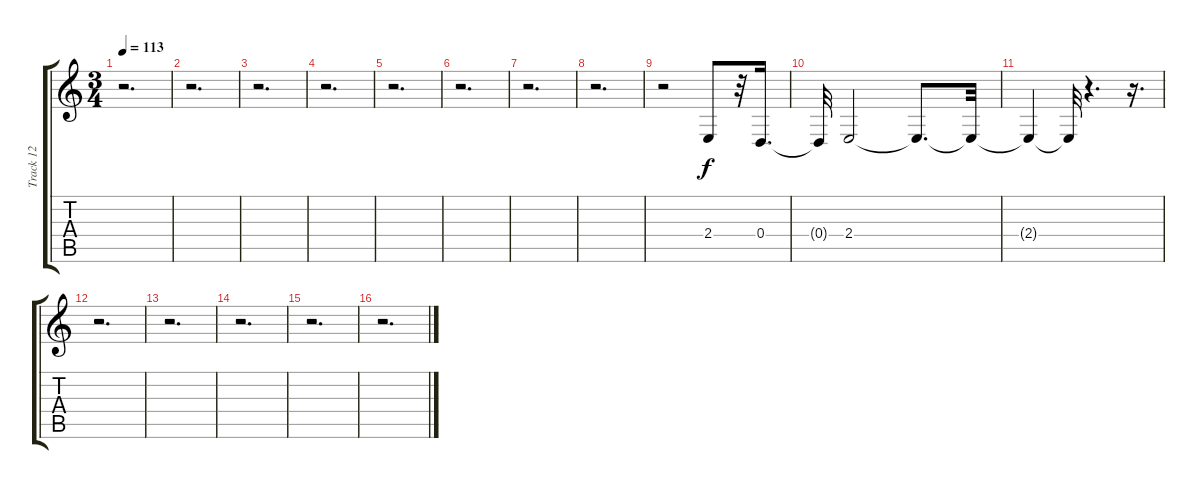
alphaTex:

\track ("Track 12" "Track 12") {instrument timpani}
\staff {score tabs}
\tuning (E4 B3 G3 D3 A2 E2) {hide}
\ts (3 4)
\tempo 113
\clef g2
\ks c
r.2{d dy f} |
r.2{d} |
r.2{d} |
r.2{d} |
r.2{d} |
r.2{d} |
r.2{d} |
r.2{d} |
r.2 2.4.8 r.32 0.4.16{d} |
0.4{t}.32 2.4.2 2.4{t}.8{d} 2.4{t}.32 |
2.4{t}.4 2.4{t}.32 r.4{d} r.16{d} |
r.2{d} |
r.2{d} |
r.2{d} |
r.2{d} |
r.2{d}
